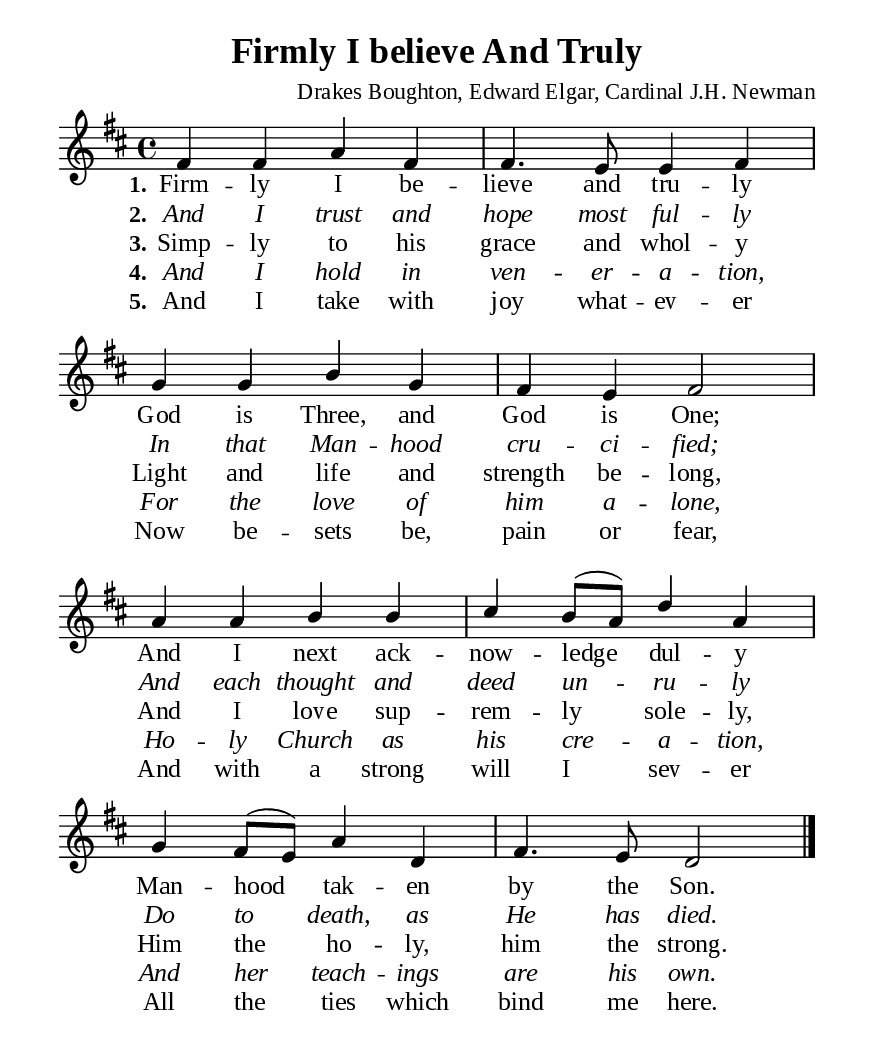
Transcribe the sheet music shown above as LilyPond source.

\version "2.18.2"

\header {
  title = "Firmly I believe And Truly"
  composer = "Drakes Boughton, Edward Elgar, Cardinal J.H. Newman"
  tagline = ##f
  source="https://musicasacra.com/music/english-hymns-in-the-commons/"
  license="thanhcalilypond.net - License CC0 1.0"
}

global= {
  \key d \major
  \time 4/4
  \override Score.BarNumber.break-visibility = ##(#f #f #f)
  \override Lyrics.LyricSpace.minimum-distance = #3.0
}

\paper {
  #(set-paper-size "a5")
  top-margin = 10\mm
  bottom-marign = 10\mm
  left-margin = 10\mm
  right-margin = 10\mm
  indent = #0
  #(define fonts
	 (make-pango-font-tree "Liberation Serif"
	 		       "Liberation Serif"
			       "Liberation Serif"
			       (/ 20 20)))
  system-system-spacing = #'((basic-distance . 3) (padding . 3))
}

printItalic = \with {
  \override LyricText.font-shape = #'italic
}

% Verse music
musicVerseSoprano = \relative c' {
  %{	01	%} fis4 fis a fis |
  %{	02	%} fis4. e8 e4 fis |
  %{	03	%} g g b g |
  %{	04	%} fis e fis2 |
  %{	05	%} a4 a b b |
  %{	06	%} cis b8 (a) d4 a |
  %{	07	%} g fis8 (e) a4 d, |
  %{	08	%} fis4. e8 d2 \bar "|."
}

% Verse lyrics
verseOne = \lyricmode {
  \set stanza = #"1."
  Firm -- ly I be -- lieve and tru -- ly
  God is Three, and God is One;
  And I next ack -- now -- ledge dul -- y
  Man -- hood tak -- en by the Son.
}

verseTwo = \lyricmode {
  \set stanza = #"2."
  And I trust and hope most ful -- ly
  In that Man -- hood cru -- ci -- fied;
  And each thought and deed un -- ru -- ly
  Do to death, as He has died.
}

verseThree = \lyricmode {
  \set stanza = #"3."
  Simp -- ly to his grace and whol -- y
  Light and life and strength be -- long,
  And I love sup -- rem -- ly sole -- ly,
  Him the ho -- ly, him the strong.
}

verseFour = \lyricmode {
  \set stanza = #"4."
  And I hold in ven -- er -- a -- tion,
  For the love of him a -- lone,
  Ho -- ly Church as his cre -- a -- tion,
  And her teach -- ings are his own.
}

verseFive = \lyricmode {
  \set stanza = #"5."
  And I take with joy what -- ev -- er
  Now be -- sets be, pain or fear,
  And with a strong will I sev -- er
  All the ties which bind me here.
}

% Layout
\score {
    \new ChoirStaff <<
      \new Staff <<
        \clef "treble"
        \new Voice = "sopranos" { \global \stemUp \slurUp \musicVerseSoprano }
      >>
      \new Lyrics \lyricsto sopranos \verseOne
      \new Lyrics \printItalic \lyricsto sopranos \verseTwo
      \new Lyrics \lyricsto sopranos \verseThree
      \new Lyrics \printItalic \lyricsto sopranos \verseFour
      \new Lyrics \lyricsto sopranos \verseFive
    >>
}
